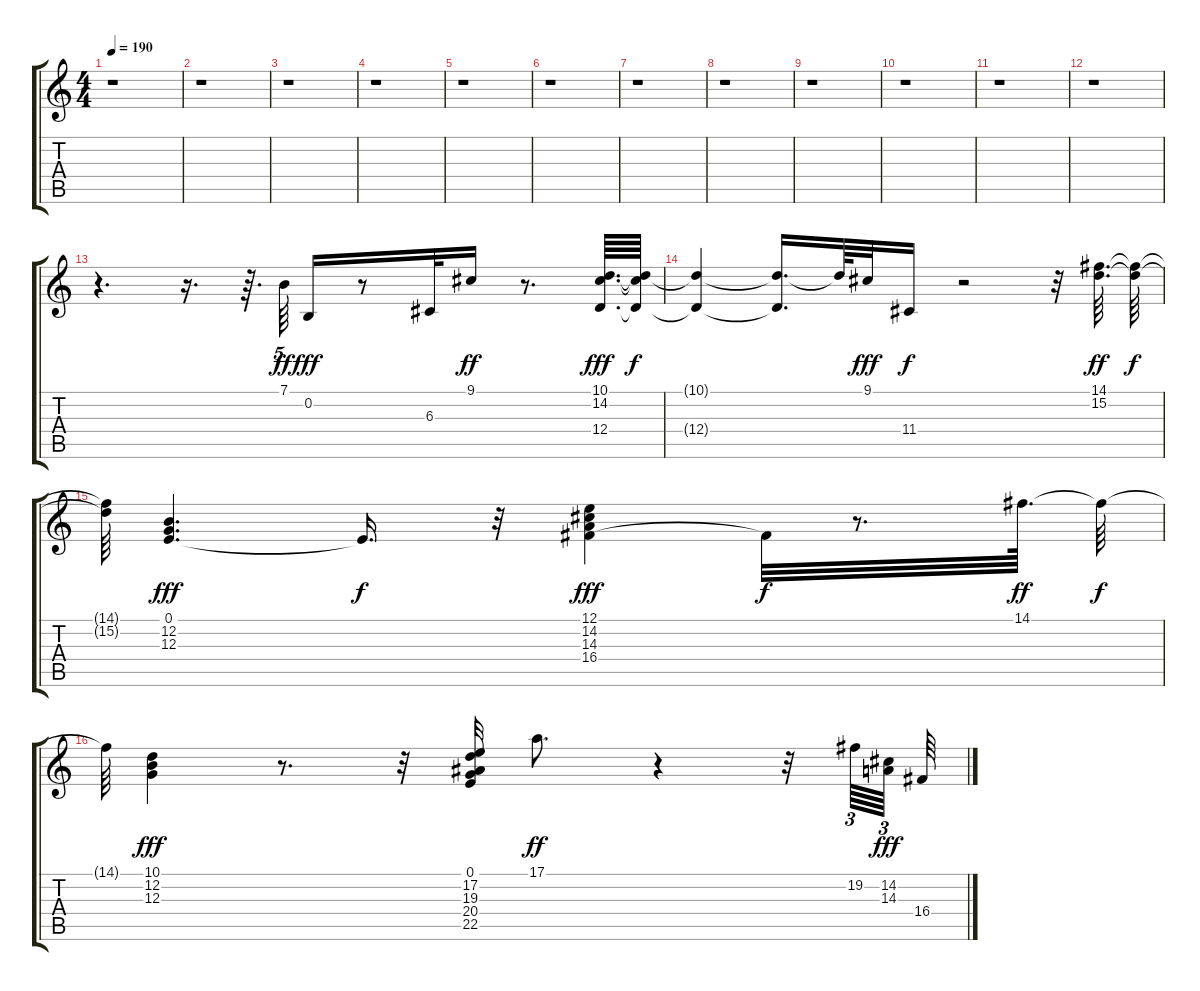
\track "" {instrument acousticgrandpiano}
\staff {score tabs}
\tuning (E4 B3 G3 D3 A2 E2) {hide}
\ts (4 4)
\tempo 190
\clef g2
\ks c
r.1{dy f} |
r.1 |
r.1 |
r.1 |
r.1 |
r.1 |
r.1 |
r.1 |
r.1 |
r.1 |
r.1 |
r.1 |
r.4{d} r.16{d} r.64{d} 7.1.64{tu (5 4) dy ff} 0.2.16{dy fff} r.8 6.3.32 9.1.16{dy ff} r.8{d} (10.1 14.2 12.4).64{d dy fff} (10.1{t} 14.2{t} 12.4{t}).64{dy f} |
(10.1{t} 12.4{t}).4 (10.1{t} 12.4{t}).16{d} 10.1{t}.64 9.1.32{dy fff} 11.4.16{dy f} r.2 r.32 (14.1 15.2).64{d dy ff} (14.1{t} 15.2{t}).64{dy f} |
(14.1{t} 15.2{t}).64 (0.1 12.2 12.3).4{d dy fff} 0.1{t}.16{d dy f} r.32 (12.1 14.2 14.3 16.4).4{dy fff} 16.4{t}.32{dy f} r.8{d} 14.1.64{d dy ff} 14.1{t}.64{dy f} |
14.1{t}.64 (10.1 12.2 12.3).4{dy fff} r.8{d} r.32 (0.1 17.2 19.3 20.4 22.5).32 17.1.8{d dy ff} r.4 r.32 19.2.64{tu (3 2)} (14.2 14.3).64{tu (3 2) dy fff} 16.4.64
